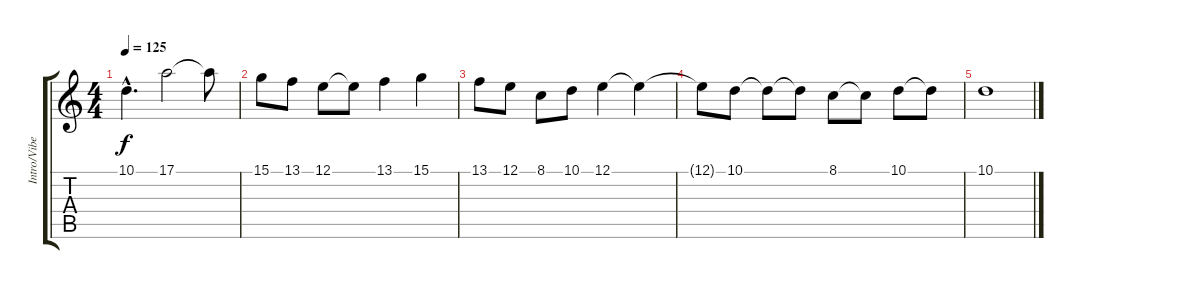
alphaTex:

\track ("Intro/Vibeke" "Intro/Vibe") {instrument flute}
\staff {score tabs}
\tuning (E4 B3 G3 D3 A2 E2) {hide}
\ts (4 4)
\tempo 125
\clef g2
\ks c
10.1{hac}.4{d dy f} 17.1.2 17.1{t}.8 |
15.1.8 13.1.8 12.1.8 12.1{t}.8 13.1.4 15.1.4 |
13.1.8 12.1.8 8.1.8 10.1.8 12.1.4 12.1{t}.4 |
12.1{t}.8 10.1.8 10.1{t}.8 10.1{t}.8 8.1.8 8.1{t}.8 10.1.8 10.1{t}.8 |
10.1.1
